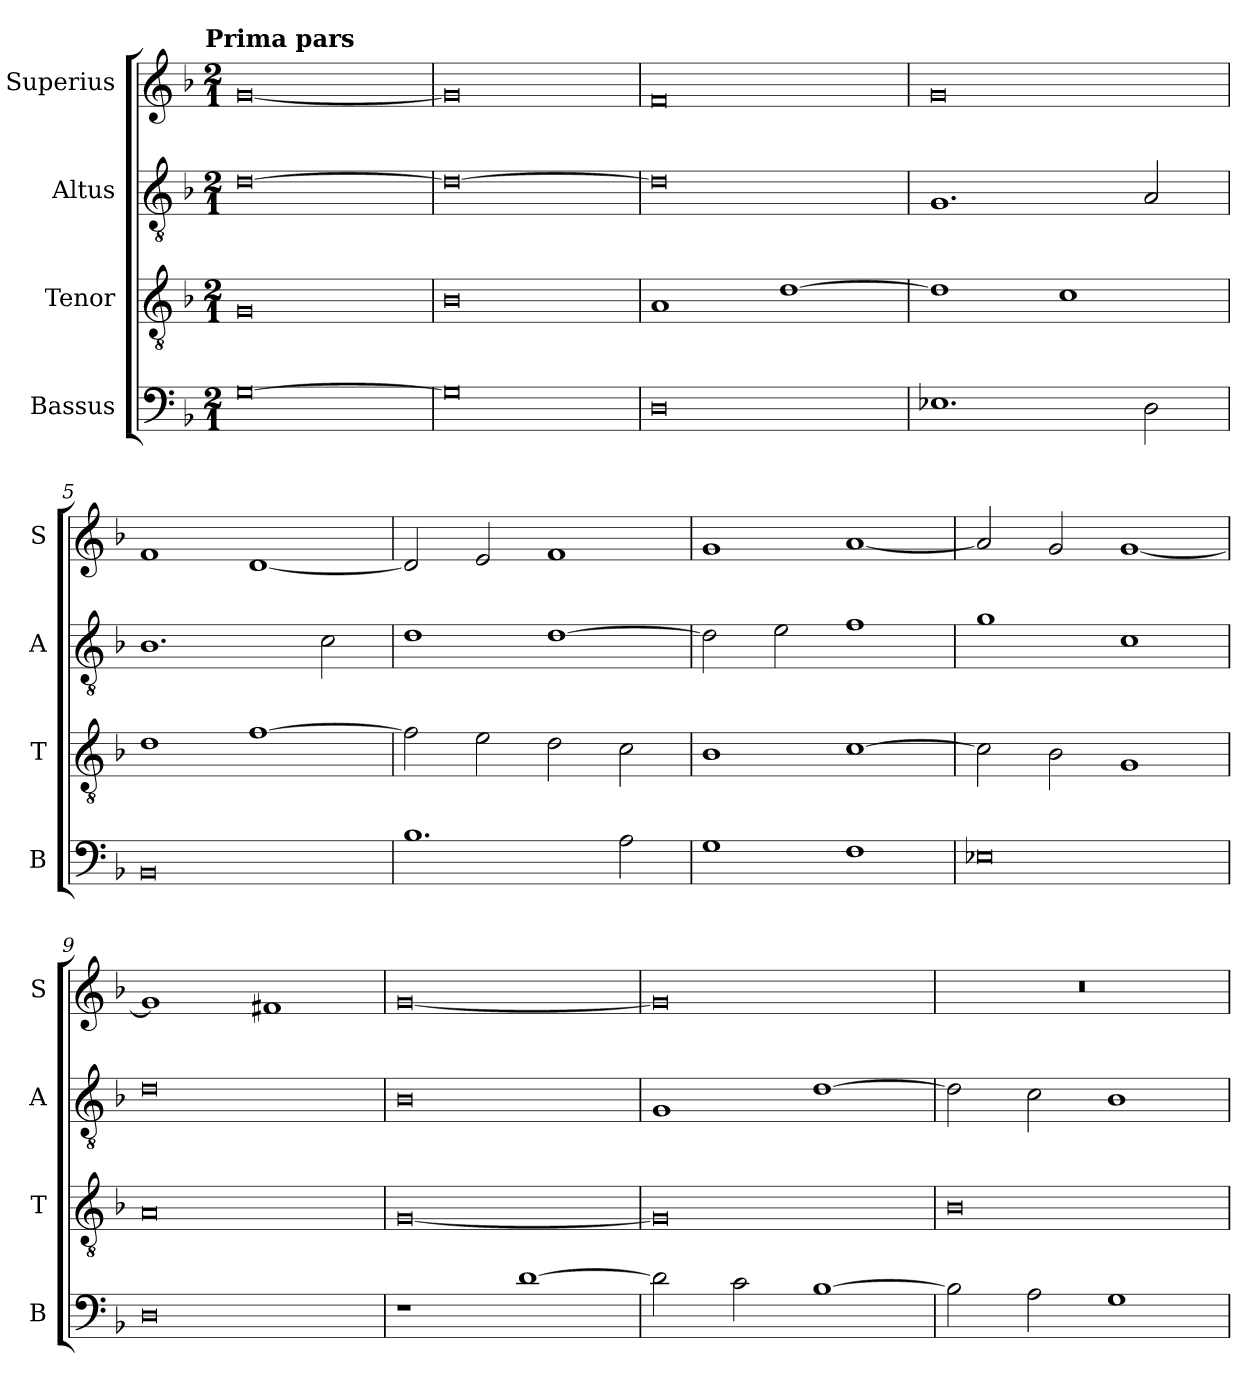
**kern	**kern	**kern	**kern
*part4	*part3	*part2	*part1
*staff4	*staff3	*staff2	*staff1
*I"Bassus	*I"Tenor	*I"Altus	*I"Superius
*I'B	*I'T	*I'A	*I'S
*clefF4	*clefGv2	*clefGv2	*clefG2
*k[b-]	*k[b-]	*k[b-]	*k[b-]
!!LO:TX:omd:t=Prima pars
*M2/1	*M2/1	*M2/1	*M2/1
=1	=1	=1	=1
[0G	0G	[0d	[0g
=2	=2	=2	=2
0G]	0B-	0d_	0g]
=3	=3	=3	=3
0D	1A	0d]	0f
.	[1d	.	.
=4	=4	=4	=4
1.E-X	1d]	1.G	0g
.	1c	.	.
2D\	.	2A/	.
=5	=5	=5	=5
0BB-	1d	1.B-	1f
.	[1f	.	[1d
.	.	2c\	.
=6	=6	=6	=6
1.B-	2f\]	1d	2d/]
.	2e\	.	2e/
.	2d\	[1d	1f
2A\	2c\	.	.
=7	=7	=7	=7
1G	1B-	2d\]	1g
.	.	2e\	.
1F	[1c	1f	[1a
=8	=8	=8	=8
0E-X	2c\]	1g	2a/]
.	2B-\	.	2g/
.	1G	1c	[1g
=9	=9	=9	=9
0D	0A	0d	1g]
.	.	.	1f#X
=10	=10	=10	=10
1r	[0G	0B-	[0g
[1d	.	.	.
=11	=11	=11	=11
2d\]	0G]	1G	0g]
2c\	.	.	.
[1B-	.	[1d	.
=12	=12	=12	=12
2B-\]	0B-	2d\]	0r
2A\	.	2c\	.
1G	.	1B-	.
=	=	=	=
*-	*-	*-	*-
